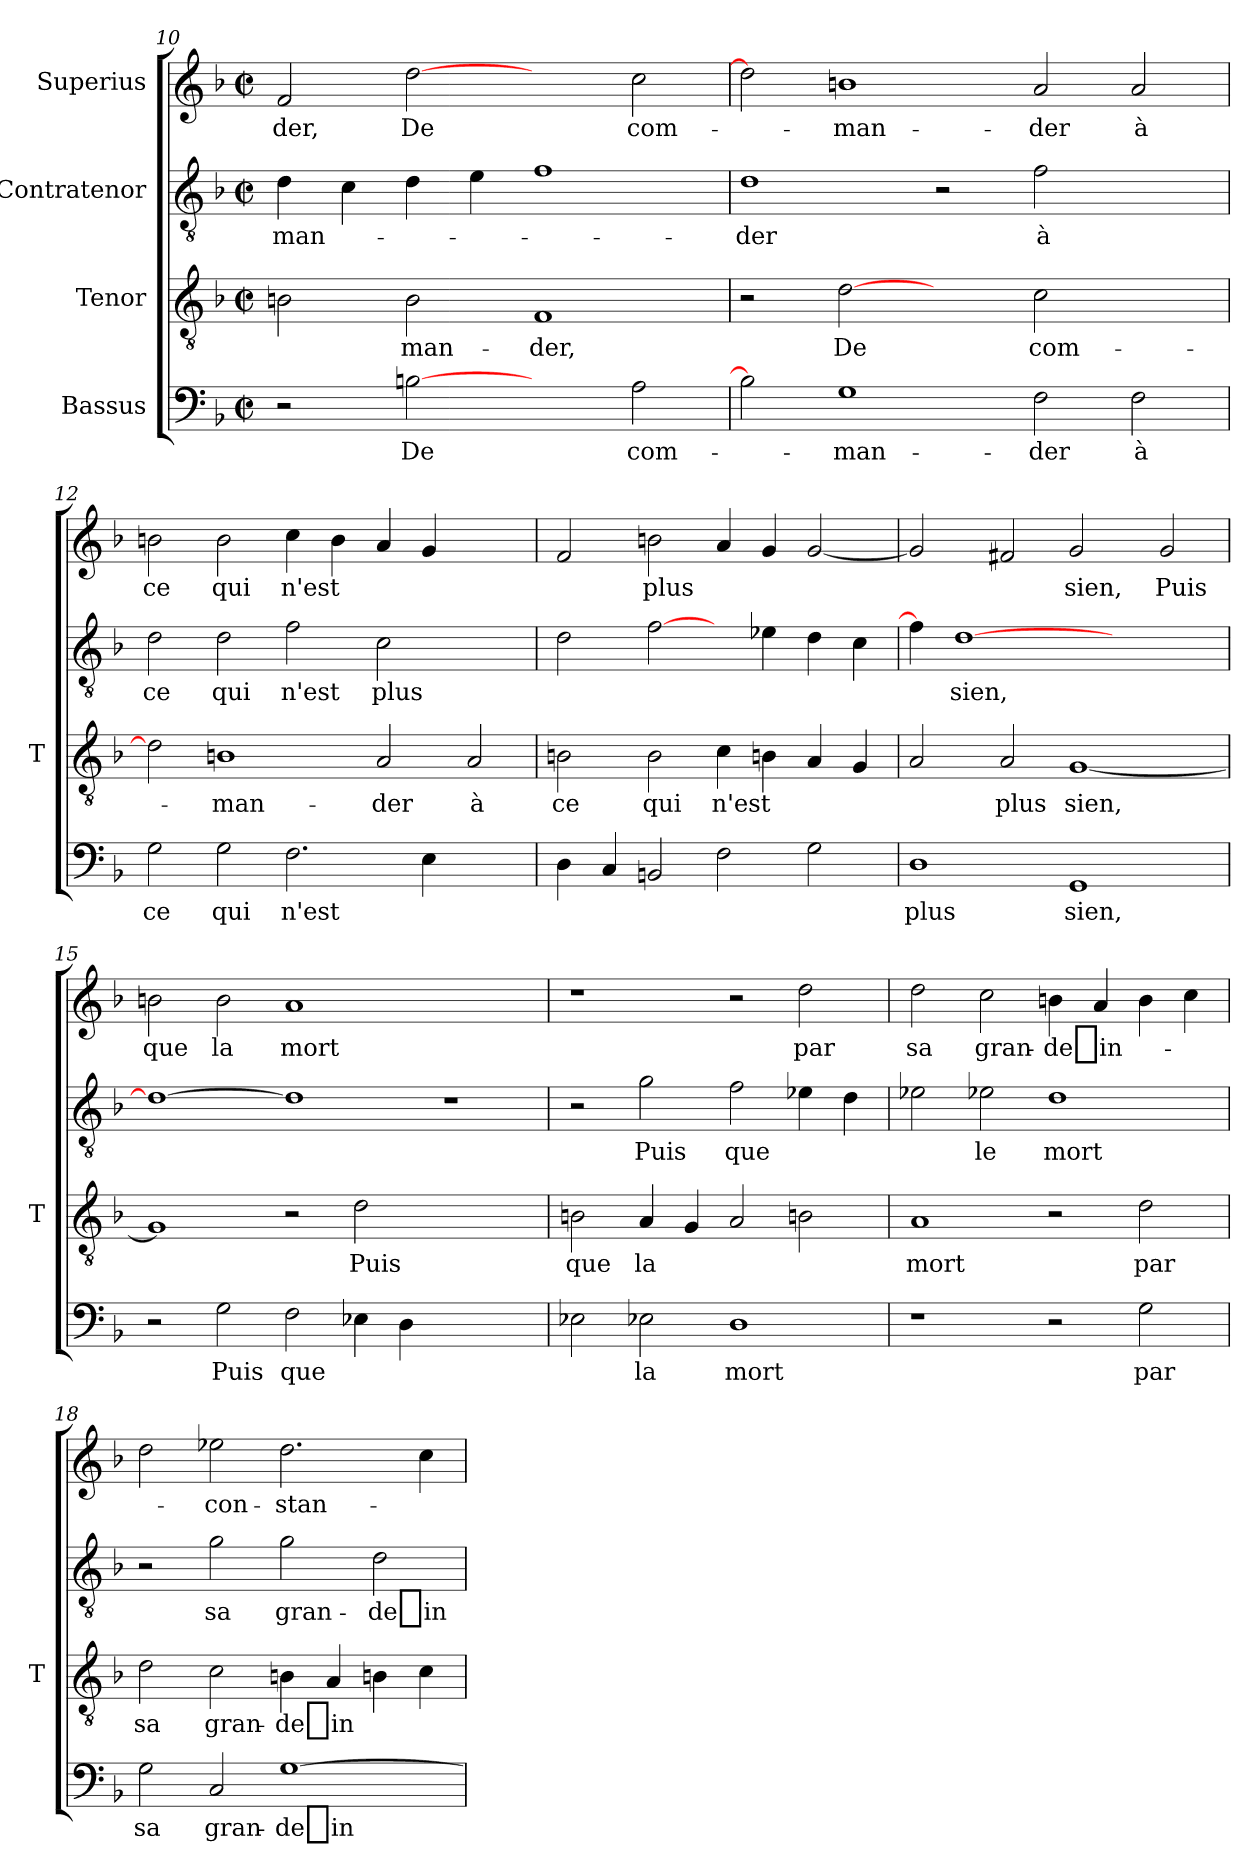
**kern	**text	**kern	**text	**kern	**text	**kern	**text
*part4	*part4	*part3	*part3	*part2	*part2	*part1	*part1
*staff4	*staff4	*staff3	*staff3	*staff2	*staff2	*staff1	*staff1
*I"Bassus	*	*I"Tenor	*	*I"Contratenor	*	*I"Superius	*
*	*	*I'T	*	*	*	*	*
!!LO:PB:g=z
*clefF4	*	*clefGv2	*	*clefGv2	*	*clefG2	*
*k[b-]	*	*k[b-]	*	*k[b-]	*	*k[b-]	*
*F:	*	*F:	*	*F:	*	*F:	*
*M2/2	*	*M2/2	*	*M2/2	*	*M2/2	*
*met(c|)	*	*met(c|)	*	*met(c|)	*	*met(c|)	*
=10	=10	=10	=10	=10	=10	=10	=10
2r	.	2Bn	.	4d	man-	2f	-der,
.	.	.	.	4c	.	.	.
[2B	-De	2B	man-	4d	.	[2dd	-De
.	.	.	.	4e	.	.	.
2ryy	.	1F	-der,	1f	.	2ryy	.
2A	com-	.	.	.	.	2cc	com-
=11	=11	=11	=11	=11	=11	=11	=11
2B]	.	2r	.	1d	-der	2dd]	.
1G	man-	[2d	-De	.	.	1b	man-
.	.	2ryy	.	2r	.	.	.
2F	-der	2c	com-	2f	-à	2a	-der
2F	-à	2ryy	.	2ryy	.	2a	-à
=12	=12	=12	=12	=12	=12	=12	=12
2G	-ce	2d]	.	2d	-ce	2b	-ce
2G	-qui	1Bn	man-	2d	-qui	2b	-qui
2.F	-n'est	.	.	2f	-n'est	4cc	-n'est
.	.	.	.	.	.	4b	.
.	.	2A	-der	2c	-plus	4a	.
4E	.	.	.	.	.	4g	.
2ryy	.	2A	-à	2ryy	.	2ryy	.
=13	=13	=13	=13	=13	=13	=13	=13
4D	.	2Bn	-ce	2d	.	2f	.
4C	.	.	.	.	.	.	.
2BB	.	2B	-qui	[2f	.	2b	-plus
2F	.	4c	-n'est	4ryy	.	4a	.
.	.	4Bn	.	4e-X	.	4g	.
2G	.	4A	.	4d	.	[2g	.
.	.	4G	.	4c	.	.	.
=14	=14	=14	=14	=14	=14	=14	=14
1D	-plus	2A	.	4f]	.	2g]	.
.	.	.	.	[1d	-sien,	.	.
.	.	2A	-plus	.	.	2f#X	.
1GG	-sien,	[1G	-sien,	.	.	2g	-sien,
.	.	.	.	2.ryy	.	.	.
.	.	.	.	.	.	2g	-Puis
=15	=15	=15	=15	=15	=15	=15	=15
2r	.	1G]	.	1d_	.	2b	-que
2G	-Puis	.	.	.	.	2b	-la
2F	-que	2r	.	1d]	.	1a	-mort
4E-X	.	2d	-Puis	.	.	.	.
4D	.	.	.	.	.	.	.
1ryy	.	1ryy	.	1r	.	1ryy	.
=16	=16	=16	=16	=16	=16	=16	=16
2E-X	.	2Bn	-que	2r	.	1r	.
2E-X	-la	4A	-la	2g	-Puis	.	.
.	.	4G	.	.	.	.	.
1D	-mort	2A	.	2f	-que	2r	.
.	.	2Bn	.	4e-X	.	2dd	-par
.	.	.	.	4d	.	.	.
=17	=17	=17	=17	=17	=17	=17	=17
1r	.	1A	-mort	2e-X	.	2dd	-sa
.	.	.	.	2e-X	-le	2cc	gran-
2r	.	2r	.	1d	-mort	4b	de_in-
.	.	.	.	.	.	4a	.
2G	-par	2d	-par	.	.	4b	.
.	.	.	.	.	.	4cc	.
!!LO:PB:g=z
=18	=18	=18	=18	=18	=18	=18	=18
2G	-sa	2d	-sa	2r	.	2dd	.
2C	gran-	2c	gran-	2g	-sa	2ee-X	con-
[1G	de_in-	4Bn	-de_in	2g	gran-	2.dd	stan-
.	.	4A	.	.	.	.	.
.	.	4Bn	.	2d	de_in-	.	.
.	.	4c	.	.	.	4cc	.
=	=	=	=	=	=	=	=
*-	*-	*-	*-	*-	*-	*-	*-
